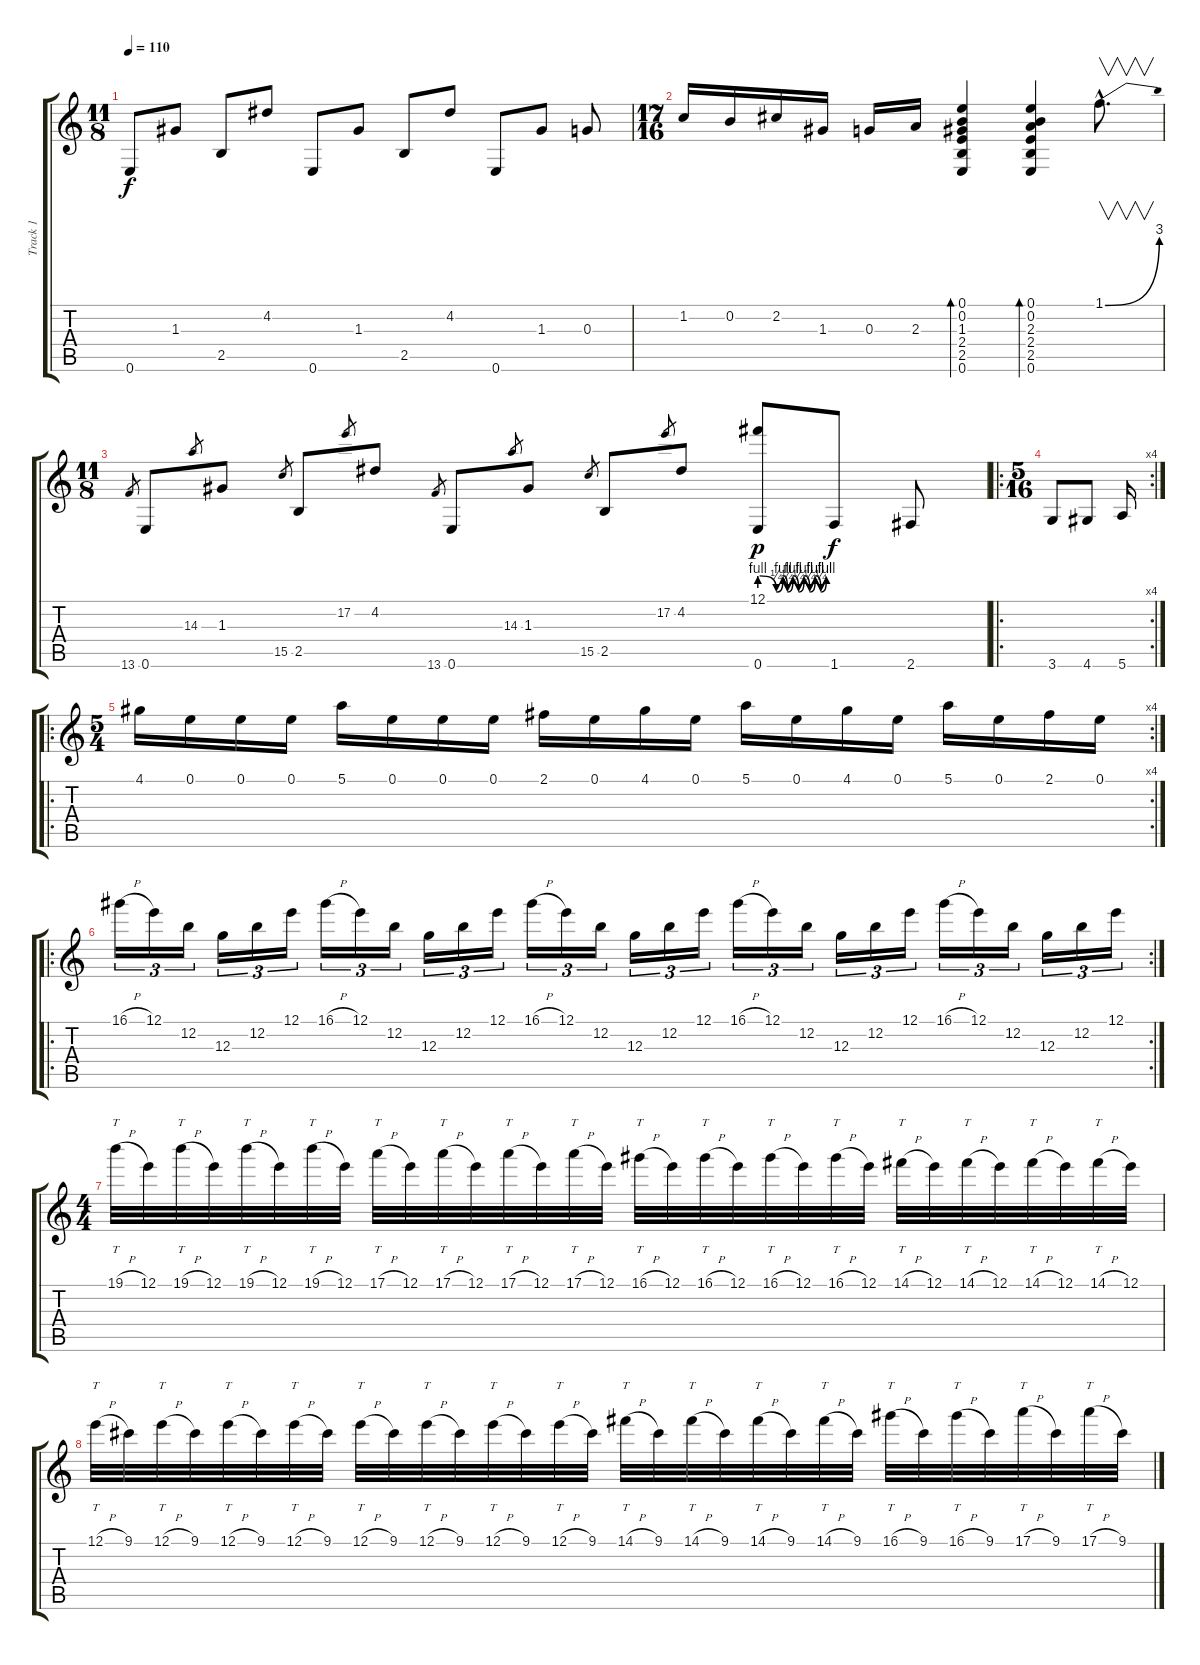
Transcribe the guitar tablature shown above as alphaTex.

\track ("Track 1" "Track 1") {instrument acousticguitarsteel}
\staff {score tabs}
\tuning (E4 B3 G3 D3 A2 E2) {hide}
\ts (11 8)
\tempo 110
\clef g2
\ks c
0.6.8{dy f instrument acousticguitarsteel} 1.3.8 2.5.8 4.2.8 0.6.8 1.3.8 2.5.8 4.2.8 0.6.8 1.3.8 0.3.8 |
\ts (17 16)
1.2.16 0.2.16 2.2.16 1.3.16 0.3.16 2.3.16 (0.1 0.2 1.3 2.4 2.5 0.6).4{bd 120} (0.1 0.2 2.3 2.4 2.5 0.6).4{bd 120} 1.1{be (bend 0 0 60 12) hac}.8{v d} |
\ts (11 8)
13.6.8{gr} 0.6.8 14.3.8{gr} 1.3.8 15.5.8{gr} 2.5.8 17.2.8{gr} 4.2.8 13.6.8{gr} 0.6.8 14.3.8{gr} 1.3.8 15.5.8{gr} 2.5.8 17.2.8{gr} 4.2.8 (12.1{be (custom 0 4 15 1 21 4 25 1 30 4 35 1 40 4 45 1 50 4 55 1 60 4)} 0.6).8{dy p} 1.6.8{dy f} 2.6.8 |
\ro
\rc 4
\ts (5 16)
3.6.8 4.6.8 5.6.16 |
\ro
\rc 4
\ts (5 4)
4.1.16 0.1.16 0.1.16 0.1.16 5.1.16 0.1.16 0.1.16 0.1.16 2.1.16 0.1.16 4.1.16 0.1.16 5.1.16 0.1.16 4.1.16 0.1.16 5.1.16 0.1.16 2.1.16 0.1.16 |
\ro
\rc 2
16.1{h}.16{tu (3 2)} 12.1.16{tu (3 2)} 12.2.16{tu (3 2)} 12.3.16{tu (3 2)} 12.2.16{tu (3 2)} 12.1.16{tu (3 2)} 16.1{h}.16{tu (3 2)} 12.1.16{tu (3 2)} 12.2.16{tu (3 2)} 12.3.16{tu (3 2)} 12.2.16{tu (3 2)} 12.1.16{tu (3 2)} 16.1{h}.16{tu (3 2)} 12.1.16{tu (3 2)} 12.2.16{tu (3 2)} 12.3.16{tu (3 2)} 12.2.16{tu (3 2)} 12.1.16{tu (3 2)} 16.1{h}.16{tu (3 2)} 12.1.16{tu (3 2)} 12.2.16{tu (3 2)} 12.3.16{tu (3 2)} 12.2.16{tu (3 2)} 12.1.16{tu (3 2)} 16.1{h}.16{tu (3 2)} 12.1.16{tu (3 2)} 12.2.16{tu (3 2)} 12.3.16{tu (3 2)} 12.2.16{tu (3 2)} 12.1.16{tu (3 2)} |
\ts (4 4)
19.1{h}.32{tt instrument overdrivenguitar} 12.1.32 19.1{h}.32{tt} 12.1.32 19.1{h}.32{tt} 12.1.32 19.1{h}.32{tt} 12.1.32 17.1{h}.32{tt} 12.1.32 17.1{h}.32{tt} 12.1.32 17.1{h}.32{tt} 12.1.32 17.1{h}.32{tt} 12.1.32 16.1{h}.32{tt} 12.1.32 16.1{h}.32{tt} 12.1.32 16.1{h}.32{tt} 12.1.32 16.1{h}.32{tt} 12.1.32 14.1{h}.32{tt} 12.1.32 14.1{h}.32{tt} 12.1.32 14.1{h}.32{tt} 12.1.32 14.1{h}.32{tt} 12.1.32 |
12.1{h}.32{tt} 9.1.32 12.1{h}.32{tt} 9.1.32 12.1{h}.32{tt} 9.1.32 12.1{h}.32{tt} 9.1.32 12.1{h}.32{tt} 9.1.32 12.1{h}.32{tt} 9.1.32 12.1{h}.32{tt} 9.1.32 12.1{h}.32{tt} 9.1.32 14.1{h}.32{tt} 9.1.32 14.1{h}.32{tt} 9.1.32 14.1{h}.32{tt} 9.1.32 14.1{h}.32{tt} 9.1.32 16.1{h}.32{tt} 9.1.32 16.1{h}.32{tt} 9.1.32 17.1{h}.32{tt} 9.1.32 17.1{h}.32{tt} 9.1.32
